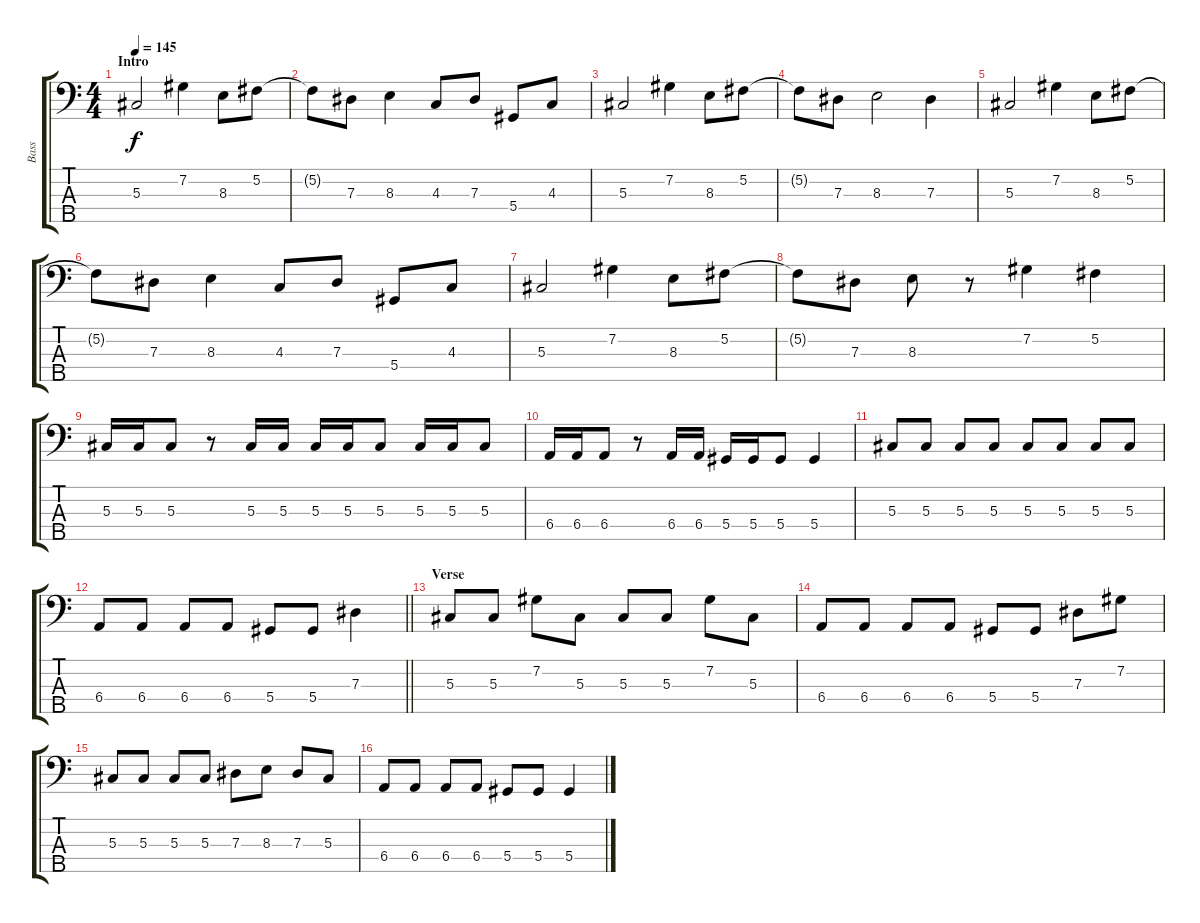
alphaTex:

\track ("Bass" "Bass") {instrument electricbassfinger}
\staff {score tabs}
\tuning (Gb2 Db2 Ab1 Eb1 Bb0) {hide}
\ts (4 4)
\section ("" "Intro")
\tempo 145
\clef f4
\ks c
5.3.2{dy f instrument electricbassfinger} 7.2.4 8.3.8 5.2.8 |
5.2{t}.8 7.3.8 8.3.4 4.3.8 7.3.8 5.4.8 4.3.8 |
5.3.2 7.2.4 8.3.8 5.2.8 |
5.2{t}.8 7.3.8 8.3.2 7.3.4 |
5.3.2 7.2.4 8.3.8 5.2.8 |
5.2{t}.8 7.3.8 8.3.4 4.3.8 7.3.8 5.4.8 4.3.8 |
5.3.2 7.2.4 8.3.8 5.2.8 |
5.2{t}.8 7.3.8 8.3.8 r.8 7.2.4 5.2.4 |
5.3.16 5.3.16 5.3.8 r.8 5.3.16 5.3.16 5.3.16 5.3.16 5.3.8 5.3.16 5.3.16 5.3.8 |
6.4.16 6.4.16 6.4.8 r.8 6.4.16 6.4.16 5.4.16 5.4.16 5.4.8 5.4.4 |
5.3.8 5.3.8 5.3.8 5.3.8 5.3.8 5.3.8 5.3.8 5.3.8 |
\barLineRight lightlight
6.4.8 6.4.8 6.4.8 6.4.8 5.4.8 5.4.8 7.3.4 |
\section ("" "Verse")
5.3.8 5.3.8 7.2.8 5.3.8 5.3.8 5.3.8 7.2.8 5.3.8 |
6.4.8 6.4.8 6.4.8 6.4.8 5.4.8 5.4.8 7.3.8 7.2.8 |
5.3.8 5.3.8 5.3.8 5.3.8 7.3.8 8.3.8 7.3.8 5.3.8 |
6.4.8 6.4.8 6.4.8 6.4.8 5.4.8 5.4.8 5.4.4
